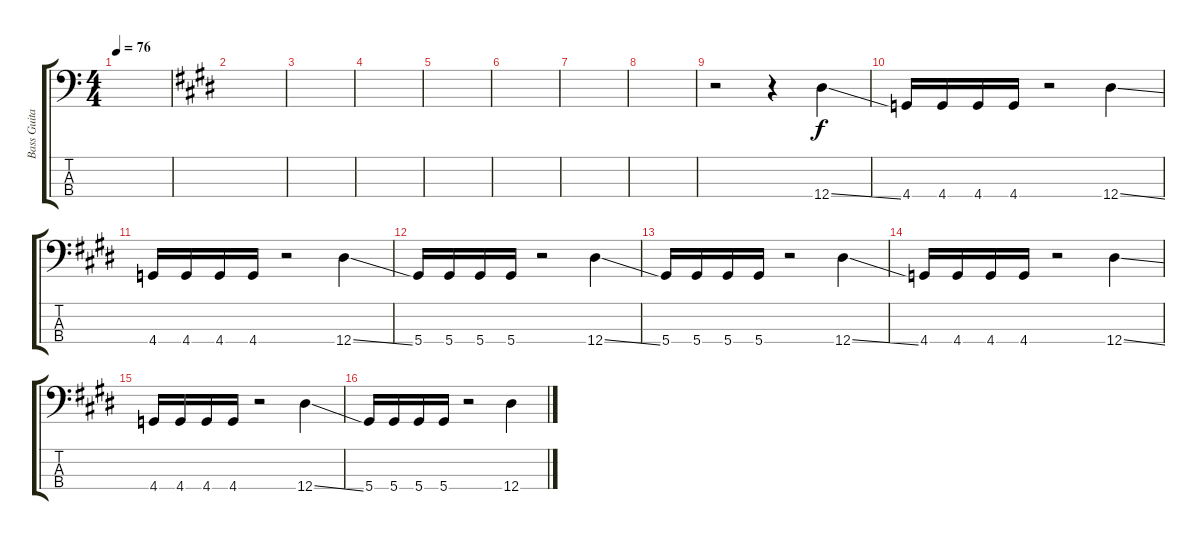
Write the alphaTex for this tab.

\track ("Bass Guitar" "Bass Guita") {instrument electricbassfinger}
\staff {score tabs}
\tuning (Gb2 Db2 Ab1 Eb1) {hide}
\ts (4 4)
\tempo 76
\clef f4
\ks c
|
\ks e
|
|
|
|
|
|
|
r.2 r.4 12.4{ss}.4 |
4.4.16 4.4.16 4.4.16 4.4.16 r.2 12.4{ss}.4 |
4.4.16 4.4.16 4.4.16 4.4.16 r.2 12.4{ss}.4 |
5.4.16 5.4.16 5.4.16 5.4.16 r.2 12.4{ss}.4 |
5.4.16 5.4.16 5.4.16 5.4.16 r.2 12.4{ss}.4 |
4.4.16 4.4.16 4.4.16 4.4.16 r.2 12.4{ss}.4 |
4.4.16 4.4.16 4.4.16 4.4.16 r.2 12.4{ss}.4 |
5.4.16 5.4.16 5.4.16 5.4.16 r.2 12.4{ss}.4
